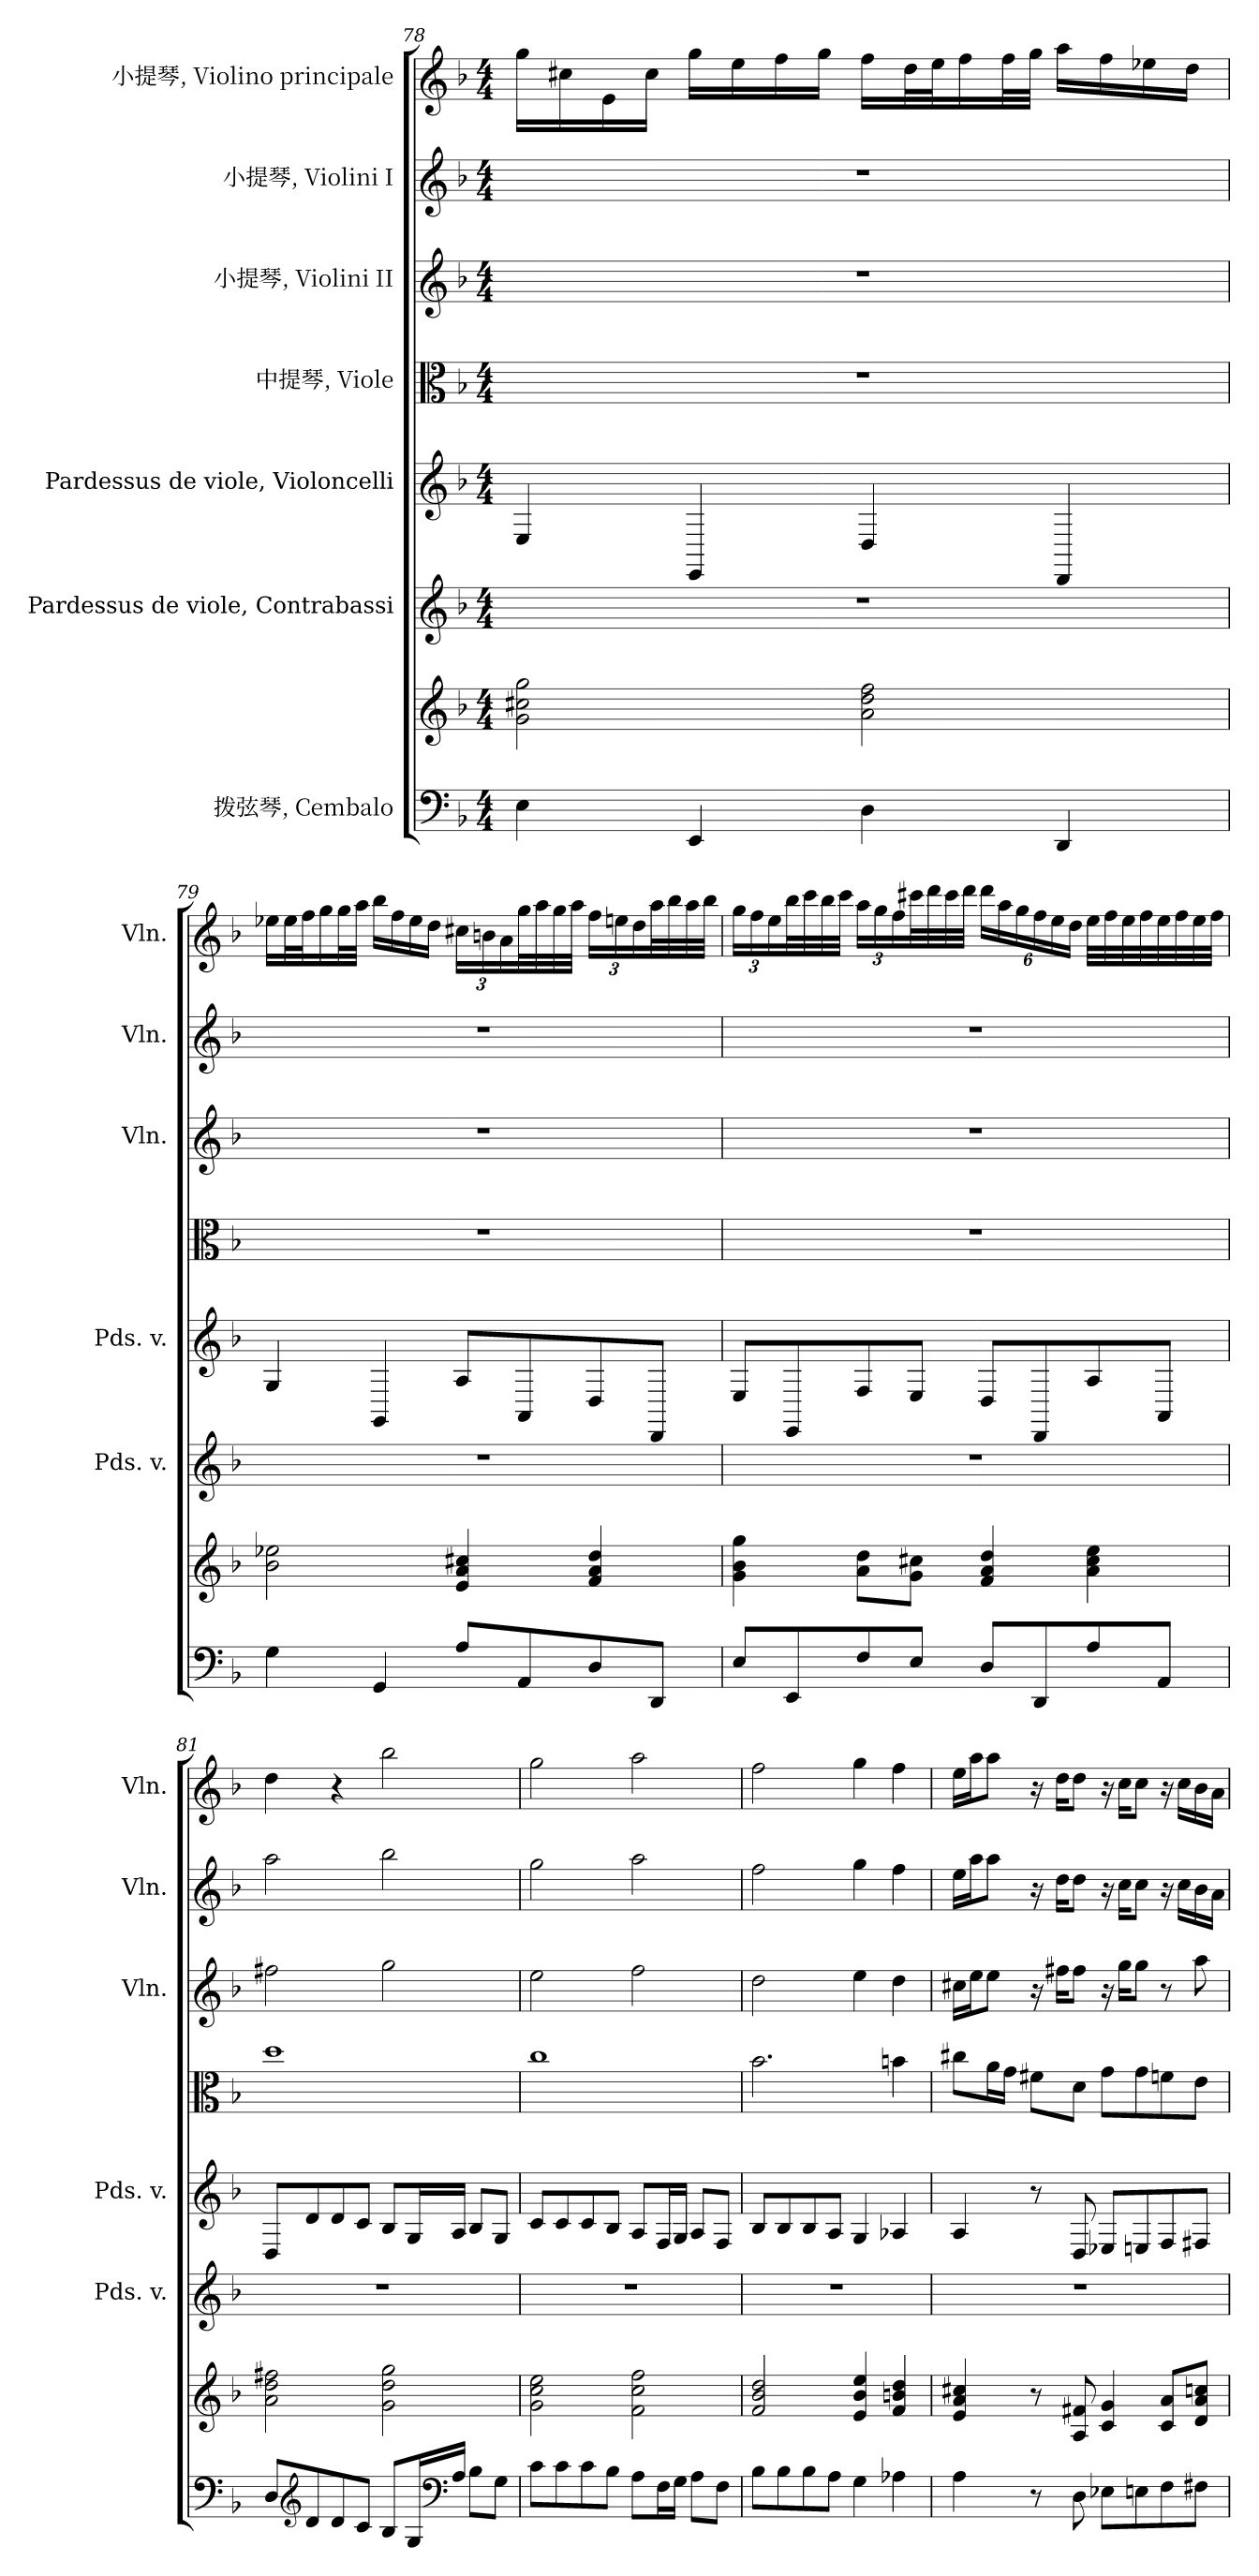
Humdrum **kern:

**kern	**kern	**kern	**kern	**kern	**kern	**kern	**kern
*part7	*part7	*part6	*part5	*part4	*part3	*part2	*part1
*staff8	*staff7	*staff6	*staff5	*staff4	*staff3	*staff2	*staff1
*I"拨弦琴, Cembalo	*	*I"Pardessus de viole, Contrabassi	*I"Pardessus de viole, Violoncelli	*I"中提琴, Viole	*I"小提琴, Violini II	*I"小提琴, Violini I	*I"小提琴, Violino principale
*	*	*I'Pds. v.	*I'Pds. v.	*	*I'Vln.	*I'Vln.	*I'Vln.
!!LO:PB:g=z
*clefF4	*clefG2	*clefG2	*clefG2	*clefC3	*clefG2	*clefG2	*clefG2
*k[b-]	*k[b-]	*k[b-]	*k[b-]	*k[b-]	*k[b-]	*k[b-]	*k[b-]
*M4/4	*M4/4	*M4/4	*M4/4	*M4/4	*M4/4	*M4/4	*M4/4
=78	=78	=78	=78	=78	=78	=78	=78
4E\	2g\ 2cc#X\ 2gg\	1r	4E/	1r	1r	1r	16gg\LL
.	.	.	.	.	.	.	16cc#X\
.	.	.	.	.	.	.	16e\
.	.	.	.	.	.	.	16cc#\JJ
4EE/	.	.	4EE/	.	.	.	16gg\LL
.	.	.	.	.	.	.	16ee\
.	.	.	.	.	.	.	16ff\
.	.	.	.	.	.	.	16gg\JJ
4D\	2a\ 2dd\ 2ff\	.	4D/	.	.	.	16ff\LL
.	.	.	.	.	.	.	32dd\L
.	.	.	.	.	.	.	32ee\J
.	.	.	.	.	.	.	16ff\
.	.	.	.	.	.	.	32ff\L
.	.	.	.	.	.	.	32gg\JJJ
4DD/	.	.	4DD/	.	.	.	16aa\LL
.	.	.	.	.	.	.	16ff\
.	.	.	.	.	.	.	16ee-X\
.	.	.	.	.	.	.	16dd\JJ
!!LO:PB:g=z
=79	=79	=79	=79	=79	=79	=79	=79
4G\	2b-\ 2ee-X\	1r	4G/	1r	1r	1r	16ee-X\LL
.	.	.	.	.	.	.	32ee-\L
.	.	.	.	.	.	.	32ff\J
.	.	.	.	.	.	.	16gg\
.	.	.	.	.	.	.	32gg\L
.	.	.	.	.	.	.	32aa\JJJ
4GG/	.	.	4GG/	.	.	.	16bb-\LL
.	.	.	.	.	.	.	16ff\
.	.	.	.	.	.	.	16ee-\
.	.	.	.	.	.	.	16dd\JJ
*	*	*	*	*	*	*	*Xbrackettup
8A/L	4e/ 4a/ 4cc#X/	.	8A/L	.	.	.	24cc#X\LL
.	.	.	.	.	.	.	24bn\
.	.	.	.	.	.	.	24a\
8AA/	.	.	8AA/	.	.	.	32gg\L
.	.	.	.	.	.	.	32aa\
.	.	.	.	.	.	.	32gg\
.	.	.	.	.	.	.	32aa\JJJ
8D/	4f/ 4a/ 4dd/	.	8D/	.	.	.	24ff\LL
.	.	.	.	.	.	.	24een\
.	.	.	.	.	.	.	24dd\
8DD/J	.	.	8DD/J	.	.	.	32aa\L
.	.	.	.	.	.	.	32bb-\
.	.	.	.	.	.	.	32aa\
.	.	.	.	.	.	.	32bb-\JJJ
!!LO:PB:g=z
=80	=80	=80	=80	=80	=80	=80	=80
8E/L	4g\ 4b-\ 4gg\	1r	8E/L	1r	1r	1r	24gg\LL
.	.	.	.	.	.	.	24ff\
.	.	.	.	.	.	.	24ee\
8EE/	.	.	8EE/	.	.	.	32bb-\L
.	.	.	.	.	.	.	32ccc\
.	.	.	.	.	.	.	32bb-\
.	.	.	.	.	.	.	32ccc\JJJ
8F/	8a\ 8dd\L	.	8F/	.	.	.	24aa\LL
.	.	.	.	.	.	.	24gg\
.	.	.	.	.	.	.	24ff\
8E/J	8g\ 8cc#X\J	.	8E/J	.	.	.	32ccc#X\L
.	.	.	.	.	.	.	32ddd\
.	.	.	.	.	.	.	32ccc#\
.	.	.	.	.	.	.	32ddd\JJJ
8D/L	4f/ 4a/ 4dd/	.	8D/L	.	.	.	24ddd\LL
.	.	.	.	.	.	.	24aa\
.	.	.	.	.	.	.	24gg\
8DD/	.	.	8DD/	.	.	.	24ff\
.	.	.	.	.	.	.	24ee\
.	.	.	.	.	.	.	24dd\JJ
8A/	4a\ 4cc#\ 4ee\	.	8A/	.	.	.	32ee\LLL
.	.	.	.	.	.	.	32ff\
.	.	.	.	.	.	.	32ee\
.	.	.	.	.	.	.	32ff\
8AA/J	.	.	8AA/J	.	.	.	32ee\
.	.	.	.	.	.	.	32ff\
.	.	.	.	.	.	.	32ee\
.	.	.	.	.	.	.	32ff\JJJ
!!LO:PB:g=z
=81	=81	=81	=81	=81	=81	=81	=81
8D/L	2a\ 2dd\ 2ff#X\	1r	8D/L	1dd	2ff#X\	2aa\	4dd\
*clefG2	*	*	*	*	*	*	*
8d/	.	.	8d/	.	.	.	.
8d/	.	.	8d/	.	.	.	4r
8c/J	.	.	8c/J	.	.	.	.
8B-/L	2g\ 2dd\ 2gg\	.	8B-/L	.	2gg\	2bb-\	2bb-\
16G/L	.	.	16G/L	.	.	.	.
*clefF4	*	*	*	*	*	*	*
16A/JJ	.	.	16A/JJ	.	.	.	.
8B-\L	.	.	8B-/L	.	.	.	.
8G\J	.	.	8G/J	.	.	.	.
=82	=82	=82	=82	=82	=82	=82	=82
8c\L	2g\ 2cc\ 2ee\	1r	8c/L	1cc	2ee\	2gg\	2gg\
8c\	.	.	8c/	.	.	.	.
8c\	.	.	8c/	.	.	.	.
8B-\J	.	.	8B-/J	.	.	.	.
8A\L	2f\ 2cc\ 2ff\	.	8A/L	.	2ff\	2aa\	2aa\
16F\L	.	.	16F/L	.	.	.	.
16G\JJ	.	.	16G/JJ	.	.	.	.
8A\L	.	.	8A/L	.	.	.	.
8F\J	.	.	8F/J	.	.	.	.
=83	=83	=83	=83	=83	=83	=83	=83
8B-\L	2f/ 2b-/ 2dd/	1r	8B-/L	2.b-\	2dd\	2ff\	2ff\
8B-\	.	.	8B-/	.	.	.	.
8B-\	.	.	8B-/	.	.	.	.
8A\J	.	.	8A/J	.	.	.	.
4G\	4e/ 4b-/ 4ee/	.	4G/	.	4ee\	4gg\	4gg\
4A-X\	4f/ 4bn/ 4dd/	.	4A-X/	4bn\	4dd\	4ff\	4ff\
!!LO:PB:g=z
=84	=84	=84	=84	=84	=84	=84	=84
4A\	4e/ 4a/ 4cc#X/	1r	4A/	8cc#X\L	16cc#X\LL	16ee\LL	16ee\LL
.	.	.	.	.	16ee\J	16aa\J	16aa\J
.	.	.	.	16a\L	8ee\J	8aa\J	8aa\J
.	.	.	.	16g\JJ	.	.	.
8r	8r	.	8r	8f#X\L	16r	16r	16r
.	.	.	.	.	16ff#X\KL	16dd\KL	16dd\KL
8D\	8A/ 8f#X/	.	8D/	8d\J	8ff#\J	8dd\J	8dd\J
8E-X\L	4c/ 4g/	.	8E-X/L	8g\L	16r	16r	16r
.	.	.	.	.	16gg\KL	16cc\KL	16cc\KL
8En\	.	.	8En/	8g\	8gg\J	8cc\J	8cc\J
8F\	8c/ 8a/L	.	8F/	8fn\	8r	16r	16r
.	.	.	.	.	.	16cc\LL	16cc\LL
8F#X\J	8d/ 8a/ 8ccn/J	.	8F#X/J	8e\J	8aa\	16b-\	16b-\
.	.	.	.	.	.	16a\JJ	16a\JJ
=	=	=	=	=	=	=	=
*-	*-	*-	*-	*-	*-	*-	*-
